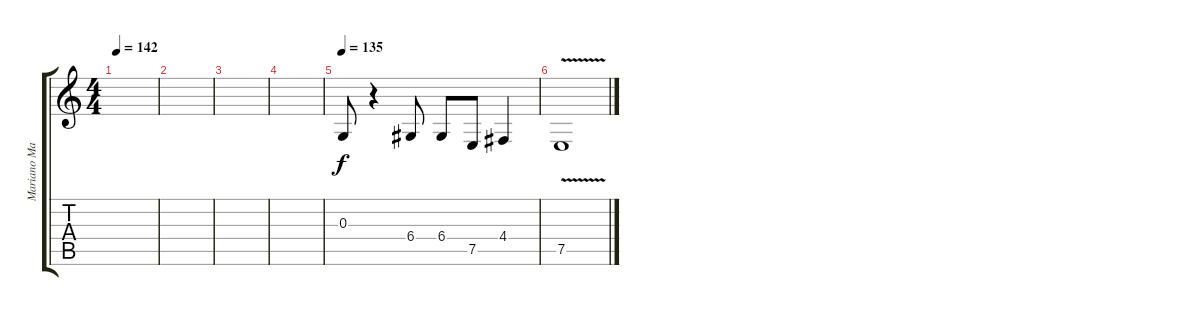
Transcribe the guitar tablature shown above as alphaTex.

\track ("Mariano Martinez-Luciano Scaglione" "Mariano Ma") {instrument englishhorn}
\staff {score tabs}
\tuning (E4 B3 G3 D3 A2 E2) {hide}
\ts (4 4)
\tempo 142
\clef g2
\ks c
|
|
|
|
\tempo 135
0.3.8 r.4 6.4.8 6.4.8 7.5.8 4.4.4 |
7.5{v}.1{volume 0}
